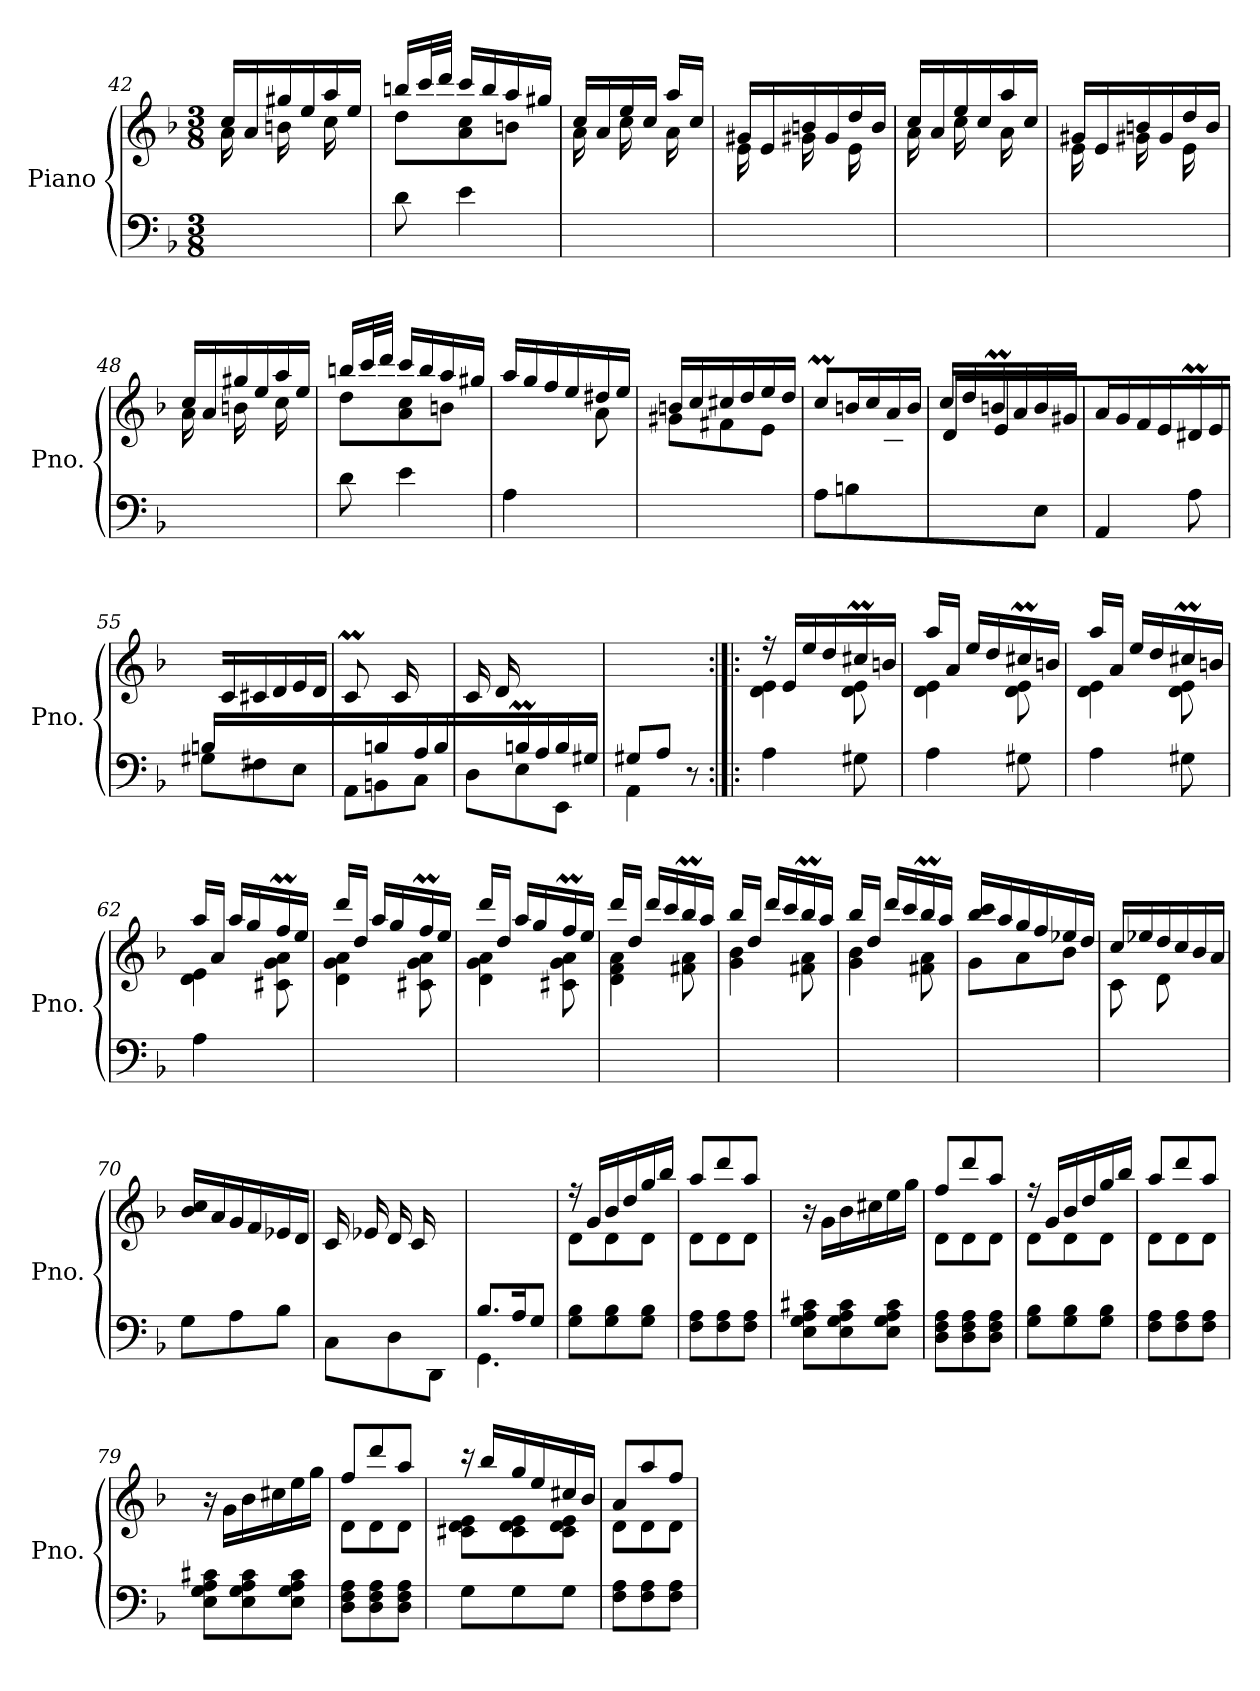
**kern	**kern
*part1	*part1
*staff2	*staff1
*I"Piano	*
*I'Pno.	*
!!LO:LB:g=z
*clefF4	*clefG2
*k[b-]	*k[b-]
*M3/8	*M3/8
=42	=42
*	*^
16ryy	16cc/LL	16a\
16ryy	16a/	16ryy
16ryy	16gg#X/	16bn\
16ryy	16ee/	16ryy
16ryy	16aa/	16cc\
16ryy	16ee/JJ	16ryy
=43	=43	=43
8d\	16bbn/LL	8dd\L
.	32ccc/L	.
.	32ddd/JJJ	.
4e\	16ccc/LL	8a\ 8cc\
.	16bb/	.
.	16aa/	8bn\J
.	16gg#X/JJ	.
=44	=44	=44
16ryy	16cc/LL	16a\
16ryy	16a/	16ryy
16ryy	16ee/	16cc\
16ryy	16cc/JJ	16ryy
16ryy	16aa/LL	16a\
16ryy	16cc/JJ	16ryy
=45	=45	=45
16ryy	16g#X/LL	16e\
16ryy	16e/	16ryy
16ryy	16bn/	16g#X\
16ryy	16g#/	16ryy
16ryy	16dd/	16e\
16ryy	16b/JJ	16ryy
=46	=46	=46
16ryy	16cc/LL	16a\
16ryy	16a/	16ryy
16ryy	16ee/	16cc\
16ryy	16cc/	16ryy
16ryy	16aa/	16a\
16ryy	16cc/JJ	16ryy
!!LO:LB:g=z	!!
=47	=47	=47
16ryy	16g#X/LL	16e\
16ryy	16e/	16ryy
16ryy	16bn/	16g#X\
16ryy	16g#/	16ryy
16ryy	16dd/	16e\
16ryy	16b/JJ	16ryy
=48	=48	=48
16ryy	16cc/LL	16a\
16ryy	16a/	16ryy
16ryy	16gg#X/	16bn\
16ryy	16ee/	16ryy
16ryy	16aa/	16cc\
16ryy	16ee/JJ	16ryy
=49	=49	=49
8d\	16bbn/LL	8dd\L
.	32ccc/L	.
.	32ddd/JJJ	.
4e\	16ccc/LL	8a\ 8cc\
.	16bb/	.
.	16aa/	8bn\J
.	16gg#X/JJ	.
=50	=50	=50
4A\	16aa/LL	4ryy
.	16gg/	.
.	16ff/	.
.	16ee/	.
8ryy	16dd#X/	8a\
.	16ee/JJ	.
=51	=51	=51
4.ryy	16bn/LL	8g#X\L
.	16cc/	.
.	16cc#X/	8f#X\
.	16dd/	.
.	16ee/	8e\J
.	16dd/JJ	.
!!LO:LB:g=z	!!
=52	=52	=52
8A\L	8ccM/L	4ryy
8Bn\	16bn/L	.
.	16cc/	.
8ryy	16a/	8c\J
.	16b/JJ	.
=53	=53	=53
4ryy	16cc/LL	8d\L
.	16dd/	.
.	16bnm/	8e\
.	16a/	.
8E\J	16b/	8ryy
.	16g#X/JJ	.
*	*v	*v
=54	=54
4AA/	16a/LL
.	16g/
.	16f/
.	16e/
8A\	16d#Xm/
.	16e/JJ
=55	=55
*^	*
*	*^	*
16Bn/LL	8G#X\L	4.r	16ryy
4ryy	.	.	16c/
.	8F#X\	.	16c#X/
.	.	.	16d/
.	8E\J	.	16e/
16ryy	.	.	16d/JJ
*	*v	*v	*
=56	=56	=56
8ryy	8AA\L	8cM/L
16Bn/L	8BBn\	16ryy
16ryy	.	16c/
16A/	8C\J	8ryy
16B/JJ	.	.
=57	=57	=57
8ryy	8D\L	16c/LL
.	.	16d/
16Bnm/	8E\	4ryy
16A/	.	.
16B/	8EE\J	.
16G#X/JJ	.	.
!!LO:LB:g=z
=58	=58	=58
8G#X/L	4AA\	4ryy
8A/J	.	.
8ryy	8r	8rddyy
*v	*v	*
=59:|!|:	=59:|!|:
*	*^
4A\	16r	4d\ 4e\
.	16e/LL	.
.	16ee/	.
.	16dd/	.
8G#X\	16cc#Xm/	8d\ 8e\
.	16bn/JJ	.
=60	=60	=60
4A\	16aa/LL	4d\ 4e\
.	16a/JJ	.
.	16ee/LL	.
.	16dd/	.
8G#X\	16cc#Xm/	8d\ 8e\
.	16bn/JJ	.
=61	=61	=61
4A\	16aa/LL	4d\ 4e\
.	16a/JJ	.
.	16ee/LL	.
.	16dd/	.
8G#X\	16cc#Xm/	8d\ 8e\
.	16bn/JJ	.
=62	=62	=62
4A\	16aa/LL	4d\ 4e\
.	16a/JJ	.
.	16aa/LL	.
.	16gg/	.
8ryy	16ffM/	8c#X\ 8g\ 8a\
.	16ee/JJ	.
!!LO:PB:g=z	!!
=63	=63	=63
4.ryy	16ddd/LL	4d\ 4g\ 4a\
.	16dd/JJ	.
.	16aa/LL	.
.	16gg/	.
.	16ffM/	8c#X\ 8g\ 8a\
.	16ee/JJ	.
=64	=64	=64
4.ryy	16ddd/LL	4d\ 4g\ 4a\
.	16dd/JJ	.
.	16aa/LL	.
.	16gg/	.
.	16ffM/	8c#X\ 8g\ 8a\
.	16ee/JJ	.
=65	=65	=65
4.ryy	16ddd/LL	4d\ 4f\ 4a\
.	16dd/JJ	.
.	16ddd/LL	.
.	16ccc/	.
.	16bb-M/	8f#X\ 8a\
.	16aa/JJ	.
=66	=66	=66
4.ryy	16bb-/LL	4g\ 4b-\
.	16dd/JJ	.
.	16ddd/LL	.
.	16ccc/	.
.	16bb-M/	8f#X\ 8a\
.	16aa/JJ	.
=67	=67	=67
4.ryy	16bb-/LL	4g\ 4b-\
.	16dd/JJ	.
.	16ddd/LL	.
.	16ccc/	.
.	16bb-M/	8f#X\ 8a\
.	16aa/JJ	.
!!LO:LB:g=z	!!
=68	=68	=68
4.ryy	16bb-/ 16ccc/LL	8g\L
.	16aa/	.
.	16gg/	8a\
.	16ff/	.
.	16ee-X/	8b-\J
.	16dd/JJ	.
=69	=69	=69
*^	*	*
4ryy	4.ryy	16cc/LL	8c\L
.	.	16ee-X/	.
.	.	16dd/	8d\
.	.	16cc/	.
8D/J	.	16b-/	8ryy
.	.	16a/JJ	.
*v	*v	*	*
*	*v	*v
=70	=70
8G\L	16b-/ 16cc/LL
.	16a/
8A\	16g/
.	16f/
8B-\J	16e-X/
.	16d/JJ
=71	=71
*^	*
4ryy	8C\L	16c/LL
.	.	16e-X/
.	8D\	16d/
.	.	16c/
16B-/	8DD\J	8ryy
16A/JJ	.	.
=72	=72	=72
8.B-/L	4.GG\	4.ryy
16A/K	.	.
8G/J	.	.
*v	*v	*
=73	=73
*	*^
8G\ 8B-\L	16r	8d\L
.	16g/LL	.
8G\ 8B-\	16b-/	8d\
.	16dd/	.
8G\ 8B-\J	16gg/	8d\J
.	16bb-/JJ	.
!!LO:LB:g=z	!!
=74	=74	=74
8F\ 8A\L	8aa/L	8d\L
8F\ 8A\	8ddd/	8d\
8F\ 8A\J	8aa/J	8d\J
*	*v	*v
=75	=75
8E\ 8G\ 8A\ 8c#X\L	16r
.	16g\LL
8E\ 8G\ 8A\ 8c#\	16b-\
.	16cc#X\
8E\ 8G\ 8A\ 8c#\J	16ee\
.	16gg\JJ
=76	=76
*	*^
8D\ 8F\ 8A\L	8ff/L	8d\L
8D\ 8F\ 8A\	8ddd/	8d\
8D\ 8F\ 8A\J	8aa/J	8d\J
=77	=77	=77
8G\ 8B-\L	16r	8d\L
.	16g/LL	.
8G\ 8B-\	16b-/	8d\
.	16dd/	.
8G\ 8B-\J	16gg/	8d\J
.	16bb-/JJ	.
=78	=78	=78
8F\ 8A\L	8aa/L	8d\L
8F\ 8A\	8ddd/	8d\
8F\ 8A\J	8aa/J	8d\J
*	*v	*v
=79	=79
8E\ 8G\ 8A\ 8c#X\L	16r
.	16g\LL
8E\ 8G\ 8A\ 8c#\	16b-\
.	16cc#X\
8E\ 8G\ 8A\ 8c#\J	16ee\
.	16gg\JJ
=80	=80
*	*^
8D\ 8F\ 8A\L	8ff/L	8d\L
8D\ 8F\ 8A\	8ddd/	8d\
8D\ 8F\ 8A\J	8aa/J	8d\J
!!LO:LB:g=z	!!
=81	=81	=81
8G\L	16r	8c#X\ 8d\ 8e\L
.	16bb-/LL	.
8G\	16gg/	8c#\ 8d\ 8e\
.	16ee/	.
8G\J	16cc#X/	8c#\ 8d\ 8e\J
.	16b-/JJ	.
=82	=82	=82
8F\ 8A\L	8a/L	8d\L
8F\ 8A\	8aa/	8d\
8F\ 8A\J	8ff/J	8d\J
*	*v	*v
=	=
*-	*-
